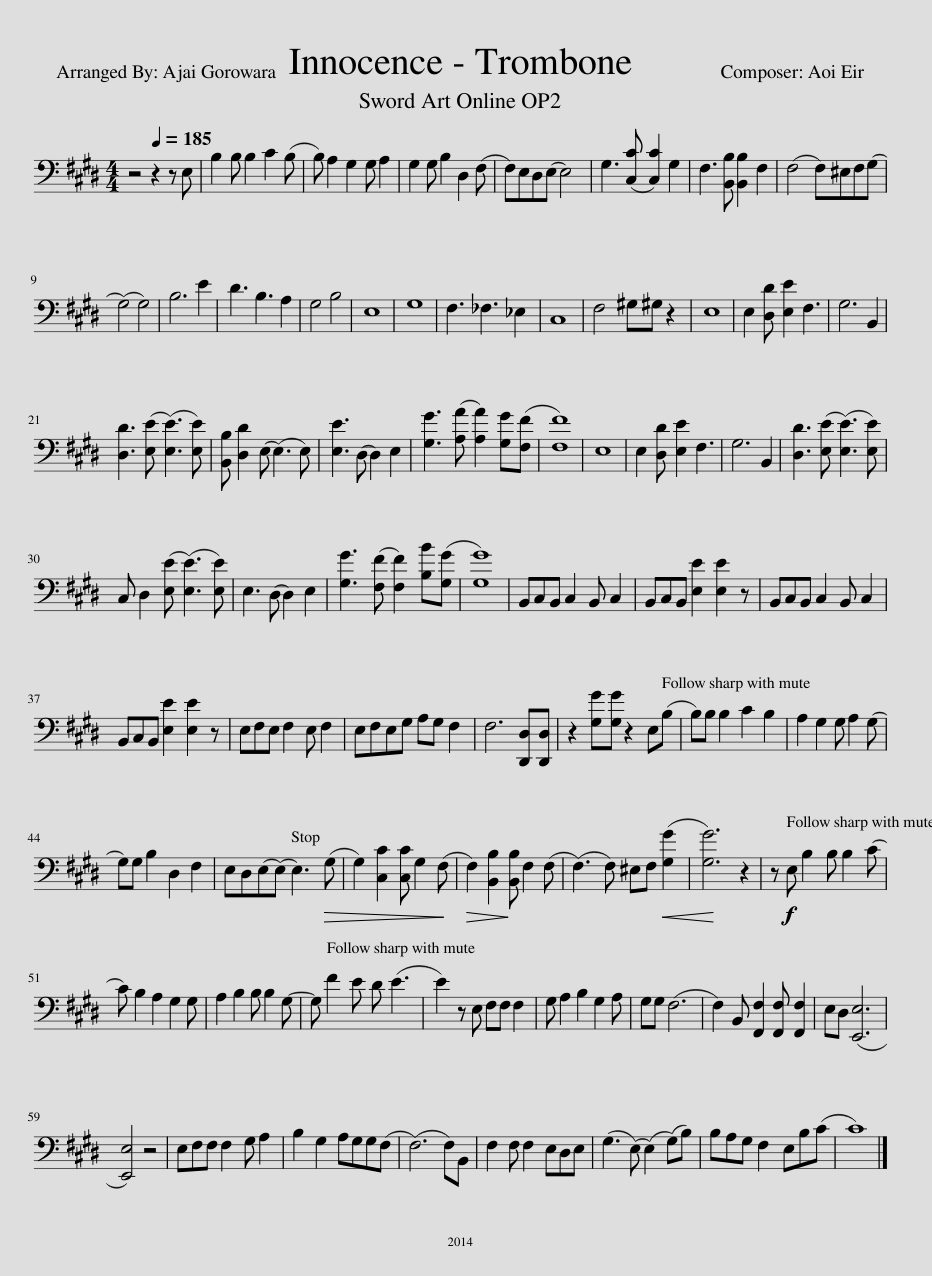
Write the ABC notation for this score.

X:1
L:1/8
M:4/4
I:linebreak $
K:E
V:1 bass
V:1
 z4[Q:1/4=185] z2 z E, | B,2 B, B,2 C2 (B, | B,) A,2 G,2 G, A,2 | G,2 G, B,2 D,2 (F, | F,)E,D,(E, E,4) | %5
 G,3 ([C,C] [C,C]2) G,2 | F,3 [B,,B,] [B,,B,]2 F,2 | (F,4 F,)^E,F,(G, |$ (G,4) G,4) | B,6 E2 | %10
 D3 B,3 A,2 | G,4 B,4 | E,8 | G,8 | F,3 _F,3 _E,2 | %15
 C,8 | F,4 ^G,^G, z2 | E,8 | E,2 [D,D] [E,E]2 F,3 | G,6 B,,2 |$ %20
 [D,D]3 ([E,E] ([E,E]3) [E,E]) | [B,,B,] [D,D]2 (E, (E,3) E,) | [E,E]3 (D, D,2) E,2 | [G,G]3 ([A,A] [A,A]2) [G,G]([F,F] | [F,F]8) | %25
 E,8 | E,2 [D,D] [E,E]2 F,3 | G,6 B,,2 | [D,D]3 ([E,E] ([E,E]3) [E,E]) |$ C, D,2 ([E,E] ([E,E]3) [E,E]) | %30
 E,3 (D, D,2) E,2 | [G,G]3 ([F,F] [F,F]2) [B,B]([G,G] | [G,G]8) | B,,C,B,, C,2 B,, C,2 | B,,C,B,, [E,E]2 [E,E]2 z | %35
 B,,C,B,, C,2 B,, C,2 |$ B,,C,B,, [E,E]2 [E,E]2 z | E,F,E, F,2 E, F,2 | E,F,E,G, A,G, F,2 | F,6 [D,,D,][D,,D,] | %40
 z2 [G,G][G,G] z2 E,(B, | B,)B, B,2 C2 B,2 | A,2 G,2 G, A,2 (G, |$ G,)G, B,2 D,2 F,2 | E,D,(E,(E,) E,3)!>(! (G,!>)! | %45
 G,2) [C,C]2 [C,C] G,2 (F, |!>(! F,2) [B,,B,]2 [B,,B,] F,2 (F,!>)! | (F,3) F,) ^E,F,!<(! ([G,G]2!<)! | [G,G]6) z2 | z!f! E, B,2 B, B,2 (C |$ %50
 C) B,2 A,2 G,2 G, | A,2 B,2 B, B,2 G,- | G, F2 E D (E3 | E2) z E, F,F, F,2 | G, A,2 B,2 G,2 A, | %55
 G,G, (F,6 | F,2) B,, [F,,F,]2 [F,,F,] [F,,F,]2 | E,D, ([E,,E,]6 |$ [E,,E,]4) z4 | E,F,F, F,2 G, A,2 | %60
 B,2 G,2 A,G,G,(F, | (F,6) F,)B,, | F,2 F, F,2 E,D,E, | (G,3 (E,) (E,2) (G,)B,) | B,A,G, F,2 E,B,(C | %65
 C8) |] %66
